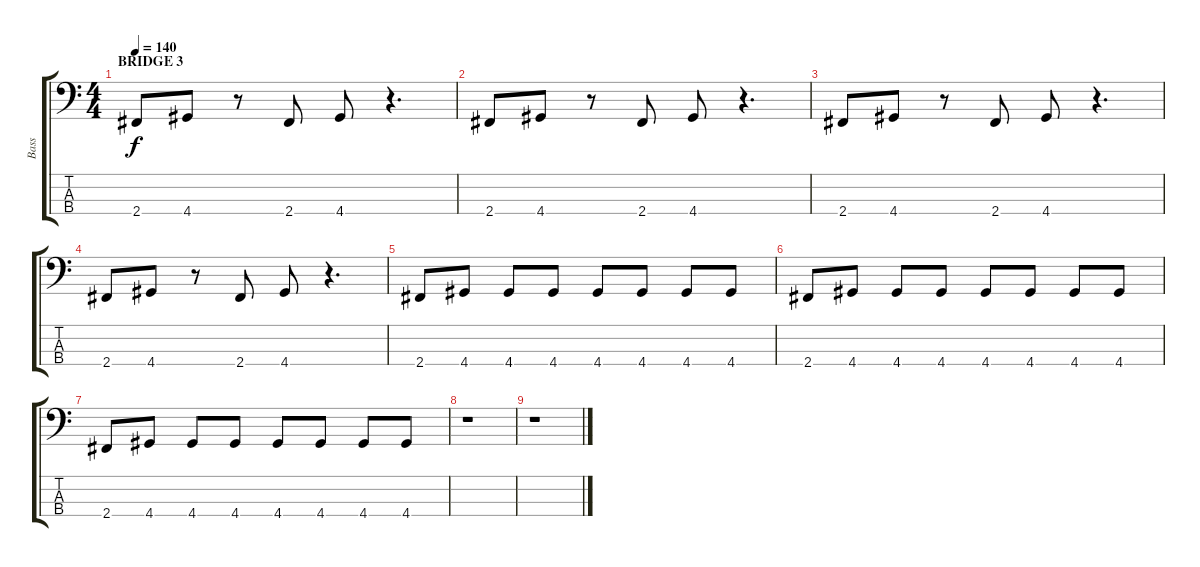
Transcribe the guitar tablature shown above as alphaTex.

\track ("Bass" "Bass") {instrument synthbass2}
\staff {score tabs}
\tuning (G2 D2 A1 E1) {hide}
\ts (4 4)
\section ("" "BRIDGE 3")
\tempo 140
\clef f4
\ks c
2.4.8{dy f} 4.4.8 r.8 2.4.8 4.4.8 r.4{d} |
2.4.8 4.4.8 r.8 2.4.8 4.4.8 r.4{d} |
2.4.8 4.4.8 r.8 2.4.8 4.4.8 r.4{d} |
2.4.8 4.4.8 r.8 2.4.8 4.4.8 r.4{d} |
2.4.8 4.4.8 4.4.8 4.4.8 4.4.8 4.4.8 4.4.8 4.4.8 |
2.4.8 4.4.8 4.4.8 4.4.8 4.4.8 4.4.8 4.4.8 4.4.8 |
2.4.8 4.4.8 4.4.8 4.4.8 4.4.8 4.4.8 4.4.8 4.4.8 |
r.1 |
r.1
